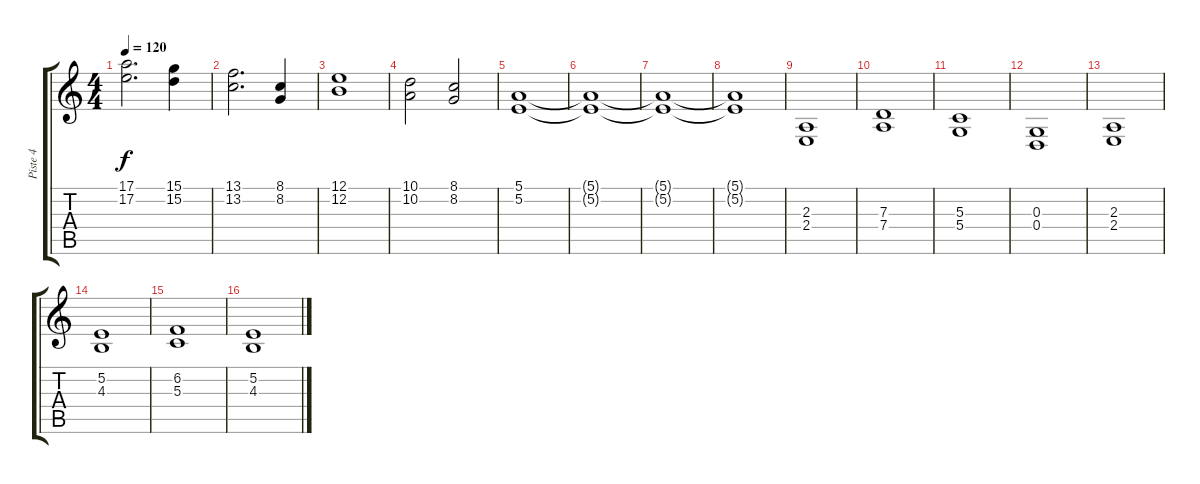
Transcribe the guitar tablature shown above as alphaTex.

\track ("Piste 4" "Piste 4") {instrument pad2warm}
\staff {score tabs}
\tuning (E4 B3 G3 D3 A2 E2) {hide}
\ts (4 4)
\tempo 120
\clef g2
\ks c
(17.1 17.2).2{d dy f} (15.1 15.2).4 |
(13.1 13.2).2{d} (8.1 8.2).4 |
(12.1 12.2).1 |
(10.1 10.2).2 (8.1 8.2).2 |
(5.1 5.2).1 |
(5.1{t} 5.2{t}).1 |
(5.1{t} 5.2{t}).1 |
(5.1{t} 5.2{t}).1 |
(2.3 2.4).1 |
(7.3 7.4).1 |
(5.3 5.4).1 |
(0.3 0.4).1 |
(2.3 2.4).1 |
(5.2 4.3).1 |
(6.2 5.3).1 |
(5.2 4.3).1
